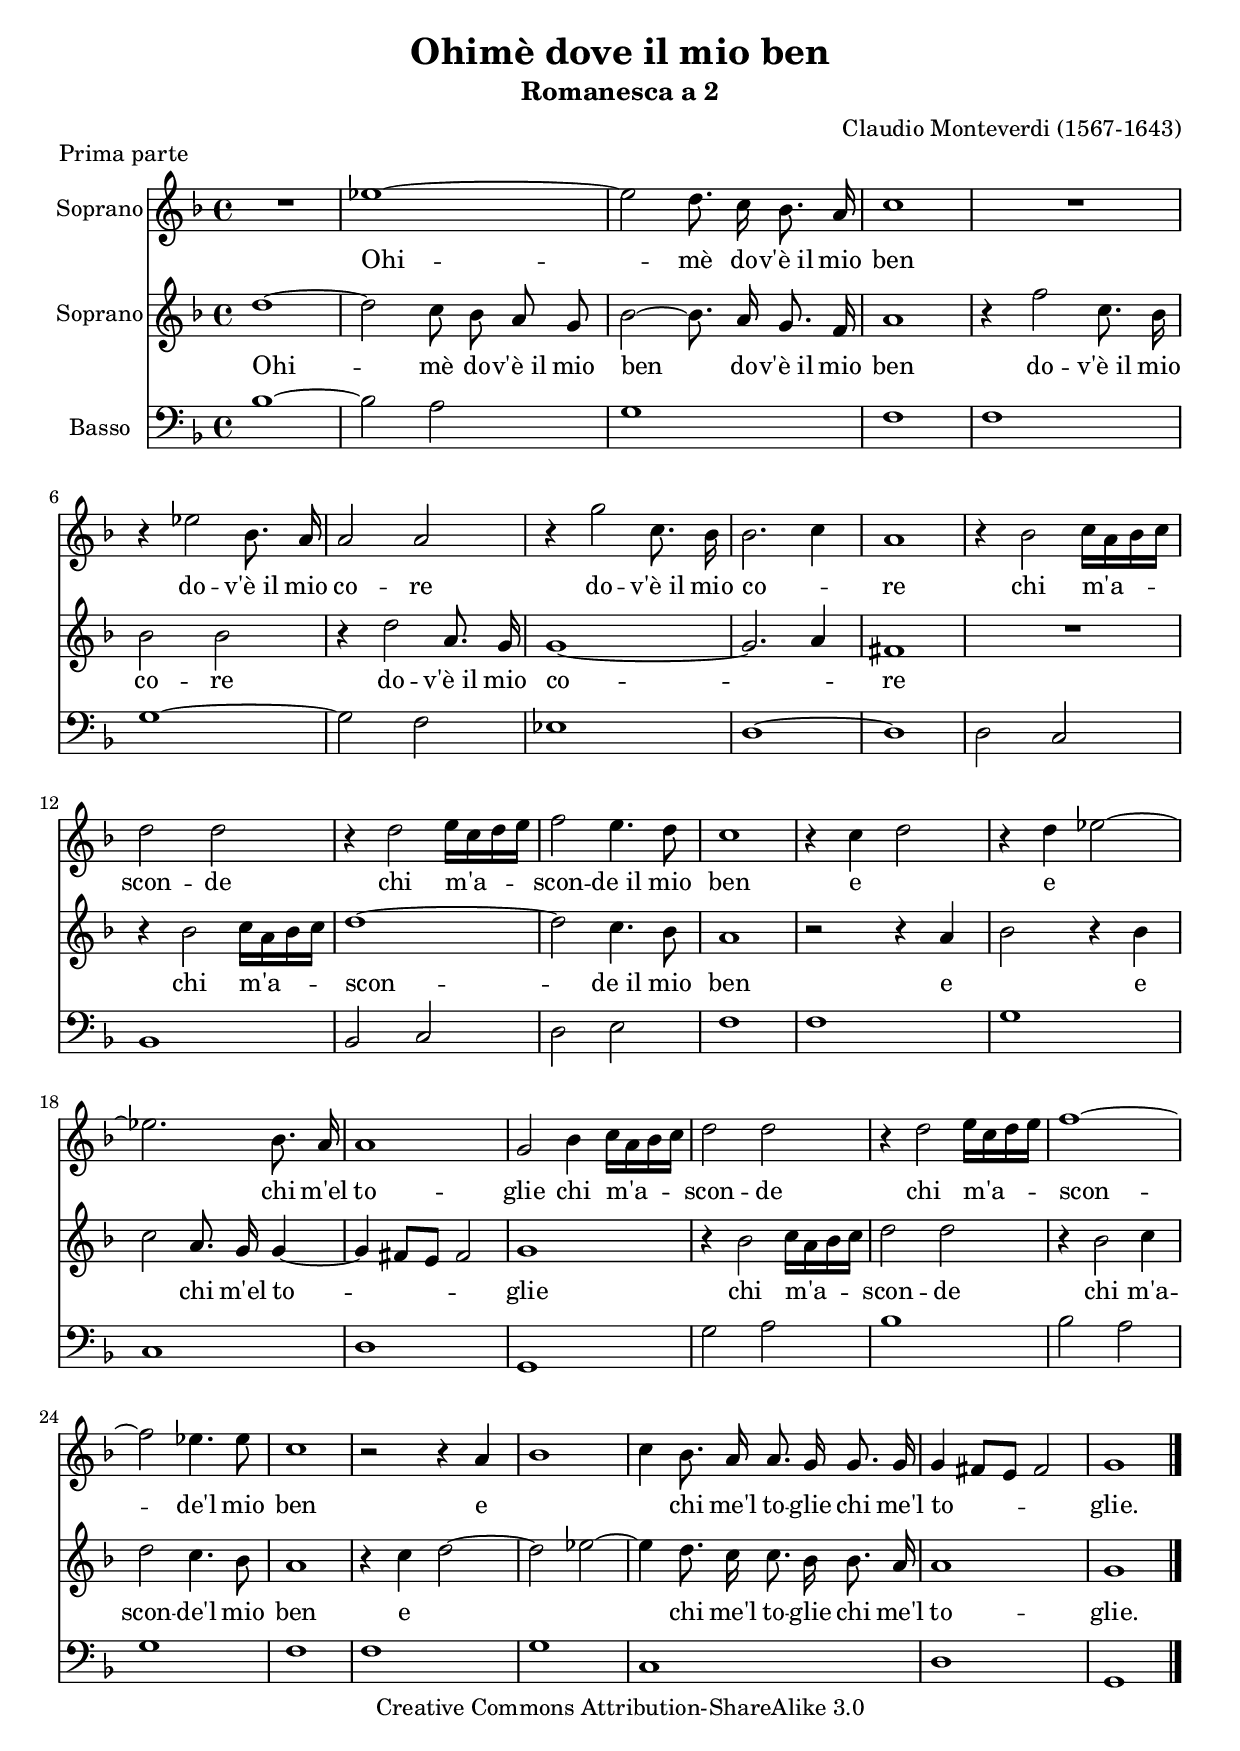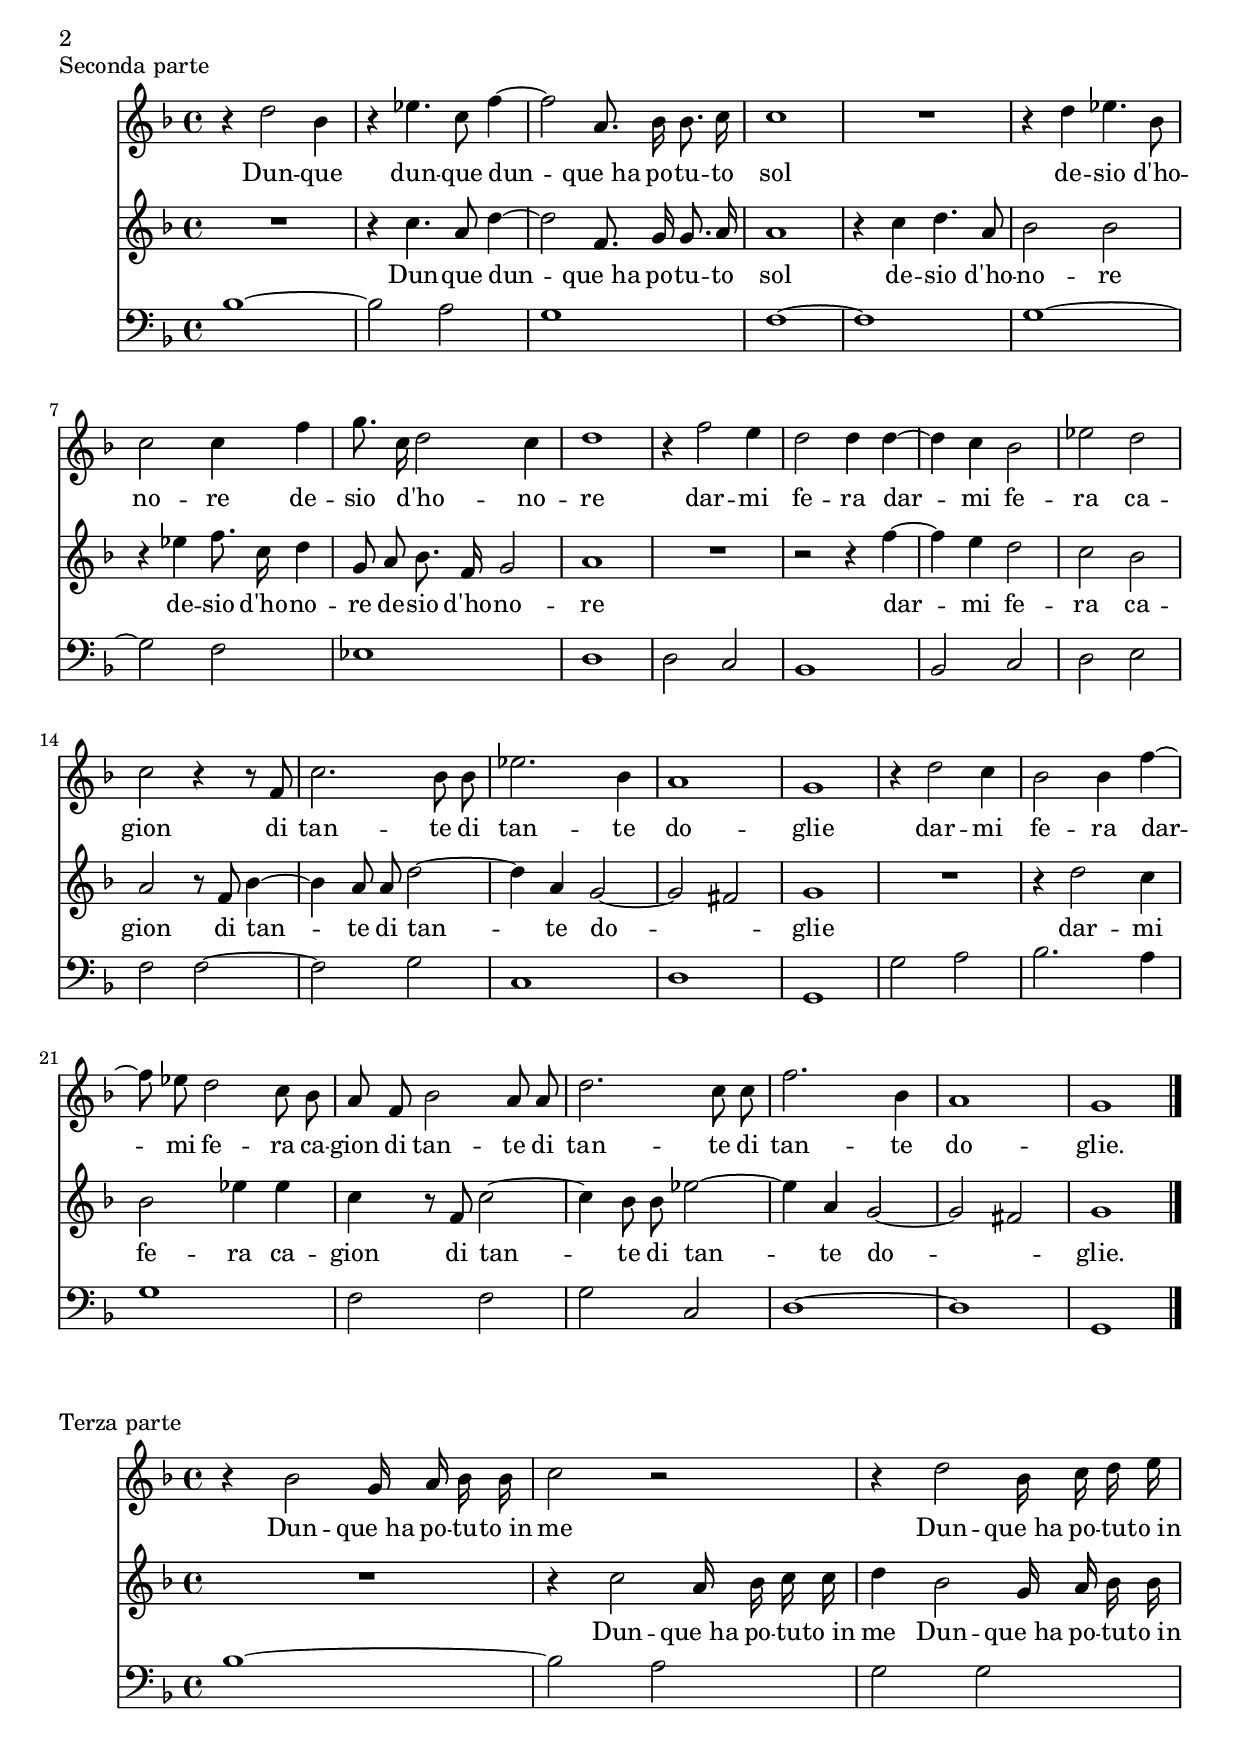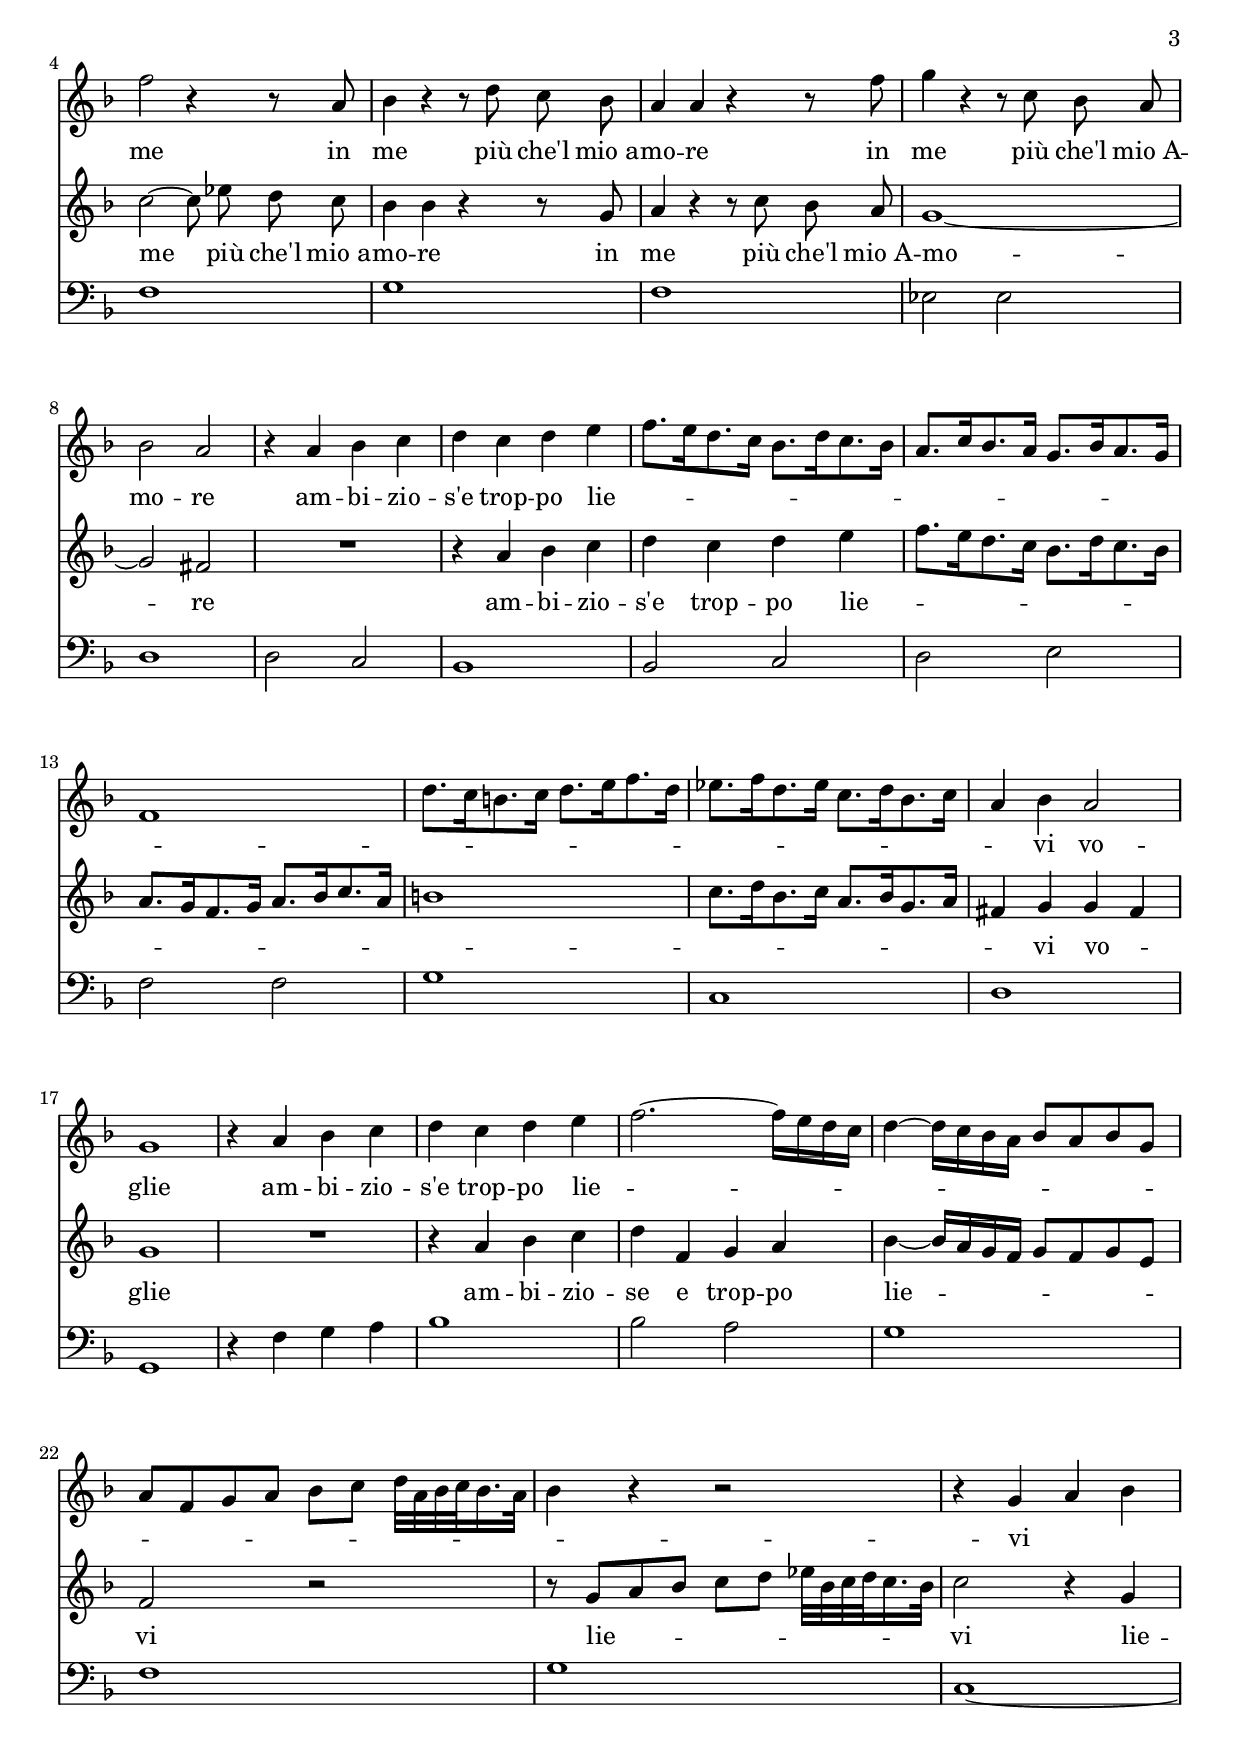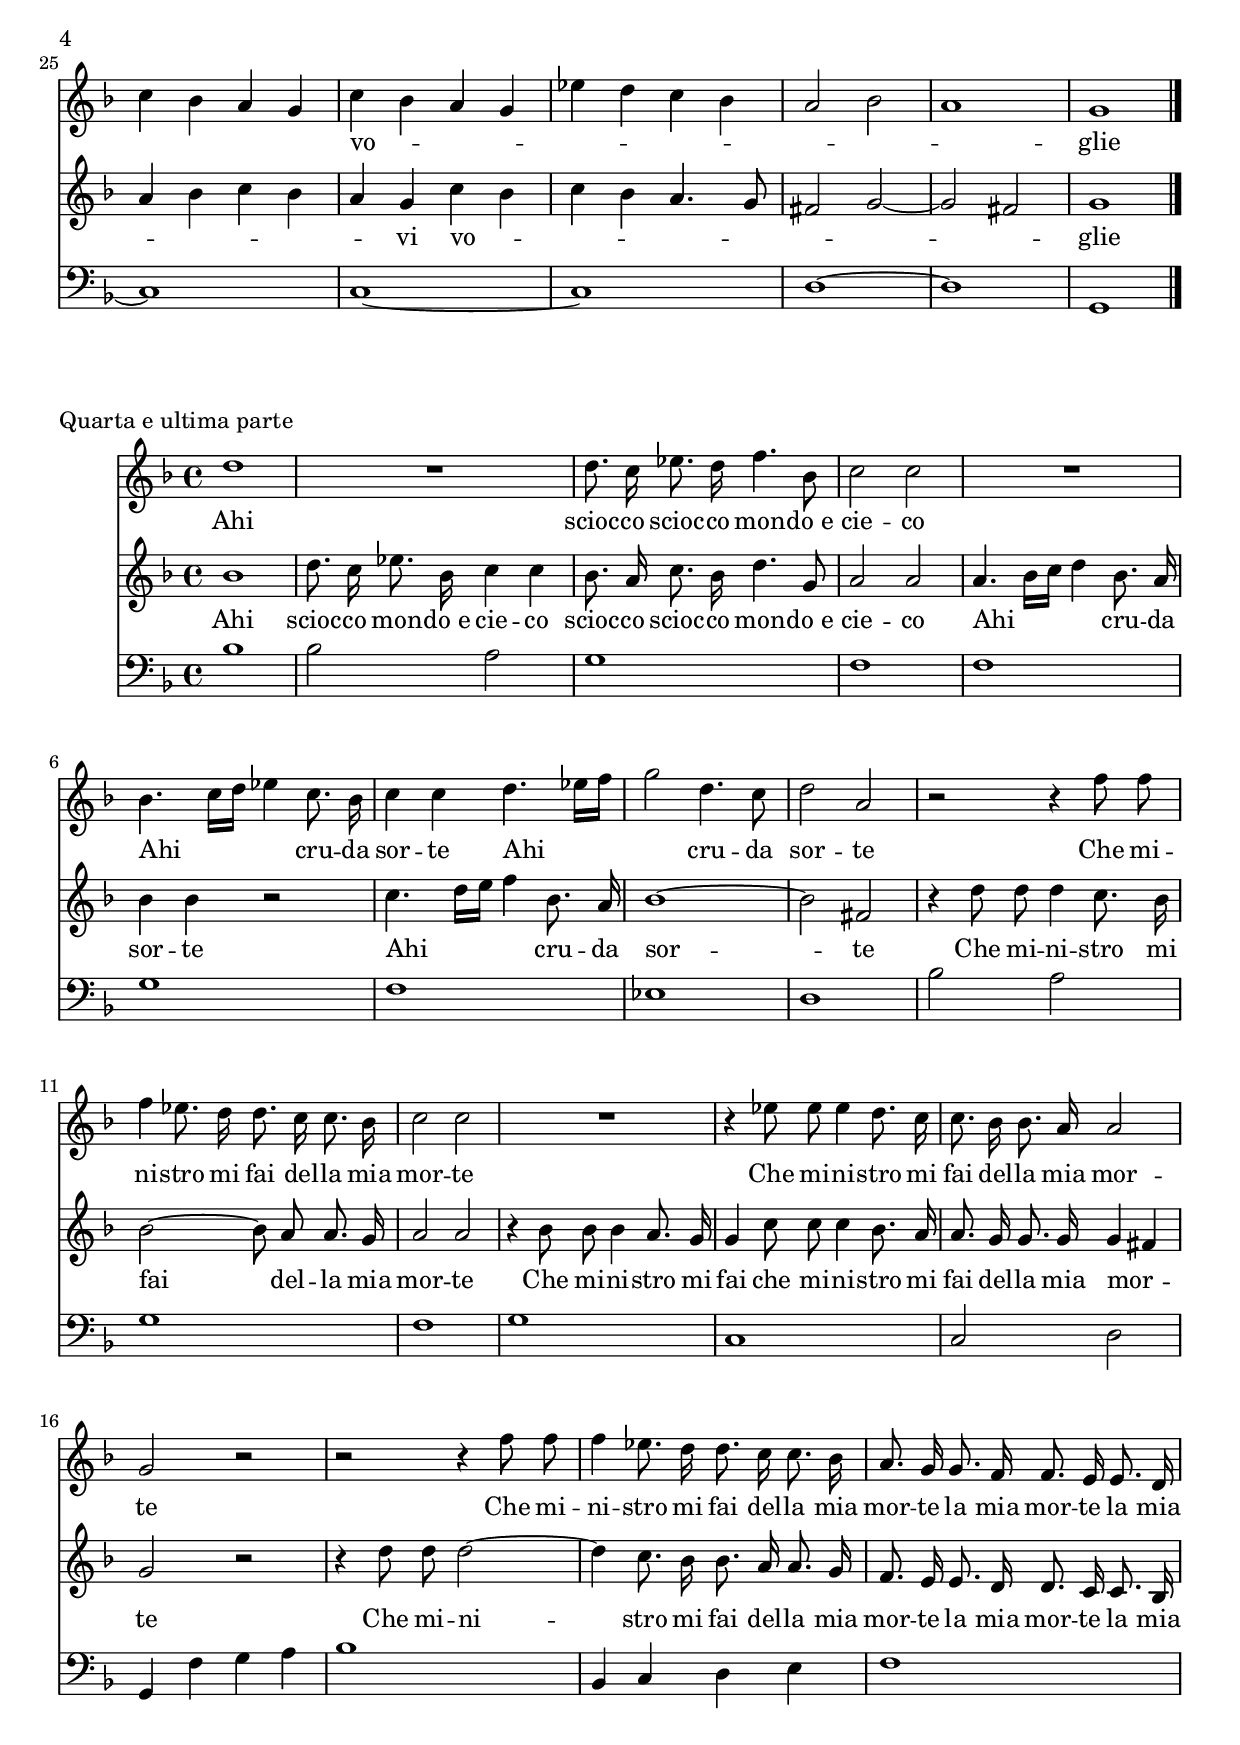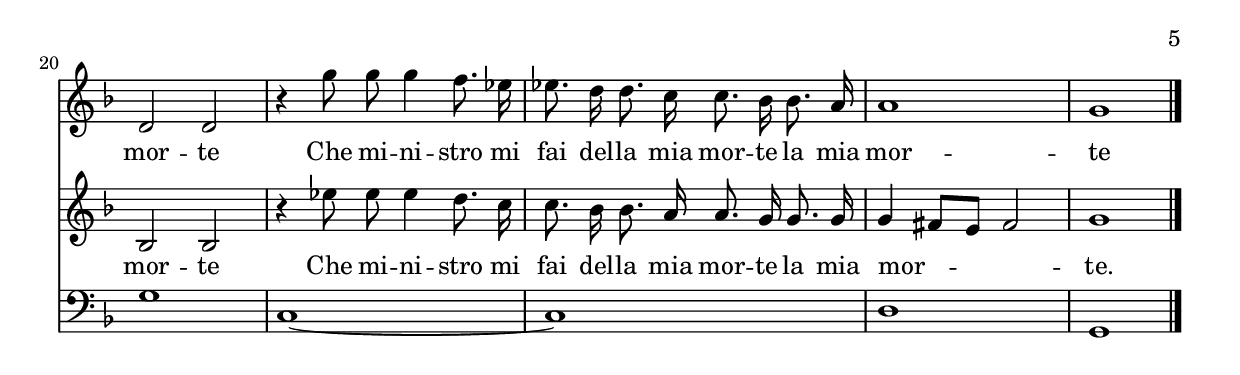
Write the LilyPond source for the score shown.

% Created on Wed Mar 18 20:00:39 CET 2009
\version "2.12.2"

\header {
	title = "Ohimè dove il mio ben"
	subtitle = "Romanesca a 2"
	composer = "Claudio Monteverdi (1567-1643)"
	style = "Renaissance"
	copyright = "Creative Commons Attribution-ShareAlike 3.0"
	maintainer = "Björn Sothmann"
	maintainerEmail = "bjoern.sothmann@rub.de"
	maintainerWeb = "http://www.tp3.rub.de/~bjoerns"
}

\include "deutsch.ly"

verseSIA= \lyricmode {
Ohi -- mè do -- v'è_il mio ben do -- v'è_il mio co -- re do -- v'è_il mio co -- re chi m'a -- scon -- de chi m'a -- scon -- de_il mio ben e e chi m'el to -- glie chi m'a -- scon -- de chi m'a -- scon -- de'l mio ben e chi me'l to -- glie chi me'l to -- glie.
}
verseSIIA= \lyricmode {
Ohi -- mè do -- v'è_il mio ben do -- v'è_il mio ben do -- v'è_il mio co -- re do -- v'è_il mio co -- re chi m'a -- scon -- de_il mio ben e e chi m'el to -- glie chi m'a -- scon -- de chi m'a -- scon -- de'l mio ben e chi me'l to -- glie chi me'l to -- glie.
}

verseSIB= \lyricmode {
Dun -- que dun -- que dun -- que_ha po -- tu -- to sol de -- sio d'ho -- no -- re de -- sio d'ho -- no -- re dar -- mi fe -- ra dar -- mi fe -- ra ca -- gion di tan -- te di tan -- te do -- glie dar -- mi fe -- ra dar -- mi fe -- ra ca -- gion di tan -- te di tan -- te di tan -- te do -- glie.
}
verseSIIB= \lyricmode {
Dun -- que dun -- que_ha po -- tu -- to sol de -- sio d'ho -- no -- re de -- sio d'ho -- no -- re de -- sio d'ho -- no -- re dar -- mi fe -- ra ca -- gion di tan -- te di tan -- te do -- glie dar -- mi fe -- ra ca -- gion di tan -- te di tan -- te do -- glie.
}

verseSIC= \lyricmode {
Dun -- que_ha po -- tu -- to_in me Dun -- que_ha po -- tu -- to_in me in me più che'l mio_a -- mo -- re in me più che'l mio_A -- mo -- re am -- bi -- zio -- s'e trop -- po lie -- vi vo -- glie am -- bi -- zio -- s'e trop -- po lie -- vi vo -- glie 
}
verseSIIC= \lyricmode {
Dun -- que_ha po -- tu -- to_in me Dun -- que_ha po -- tu -- to_in me più che'l mio_a -- mo -- re in me più che'l mio_A -- mo -- re am -- bi -- zio -- s'e trop -- po lie -- vi vo -- glie am -- bi -- zio -- se e trop -- po lie -- vi lie -- vi lie -- vi vo -- glie
}

verseSID= \lyricmode {
Ahi scioc -- co scioc -- co mon -- do_e cie -- co Ahi cru -- da sor -- te Ahi cru -- da sor -- te Che mi -- ni -- stro mi fai del -- la mia mor -- te Che mi -- ni -- stro mi fai del -- la mia mor -- te Che mi -- ni -- stro mi fai del -- la mia mor -- te la mia mor -- te la mia mor -- te Che mi -- ni -- stro mi fai del -- la mia mor -- te la mia mor -- te
}
verseSIID= \lyricmode {
Ahi scioc -- co mon -- do_e cie -- co scioc -- co scioc -- co mon -- do_e cie -- co Ahi cru -- da sor -- te Ahi cru -- da sor -- te Che mi -- ni -- stro mi fai del -- la mia mor -- te Che mi -- ni -- stro mi fai che mi -- ni -- stro mi fai del -- la mia mor -- te Che mi -- ni -- stro mi fai del -- la mia mor -- te la mia mor -- te la mia mor -- te Che mi -- ni -- stro mi fai del -- la mia mor -- te la mia mor -- te.
}
 

staffSopranoA = \new Staff  {
	\time 4/4
	\override Score.MetronomeMark #'stencil = ##f
	\tempo 4 = 100 
	\set Staff.instrumentName="Soprano"
	\set Staff.midiInstrument="oboe"
	\key f \major
	\clef treble
	\relative c'' { 	
		\context Voice = "melodySopA" {
			\dynamicUp
			\autoBeamOff
			R1 |
			es1~ |
			es2 d8. c16 b8. a16 |
			c1 |
			R1 |
			r4 es2 b8. a16 |
			a2 a |
			r4 g'2 c,8. b16 |
			b2.\melisma c4\melismaEnd |
			a1 |
			r4 b2 c16[ a b c] |
			d2 d |
			r4 d2 e16[ c d e] |
			f2 e4. d8 |
			c1 |
			r4 c\melisma d2\melismaEnd |
			r4 d\melisma es2~ |
			es2.\melismaEnd b8. a16 |
			a1 |
			g2 b4 c16[ a b c] |
			d2 d |
			r4 d2 e16[ c d e] |
			f1~ |
			f2 es4. es8 |
			c1 |
			r2 r4 a\melisma |
			b1 |
			c4\melismaEnd b8. a16 a8. g16 g8. g16 |
			g4\melisma fis8[ e] fis2\melismaEnd |
			g1 |
		}

	\bar "|."
	}

}
staffSopranoIIA = \new Staff  {
	\set Staff.instrumentName="Soprano"
	\set Staff.midiInstrument="oboe"
	\key f \major
	\clef treble
	\relative c'' { 	
		\context Voice = "melodySopIIIA" {
			\dynamicUp
			\autoBeamOff
			d1~ |
			d2 c8 b a g |
			b2~ b8. a16 g8. f16 |
			a1 |
			r4 f'2 c8. b16 |
			b2 b |
			r4 d2 a8. g16 |
			g1~\melisma |
			g2. a4\melismaEnd |
			fis1 |
			R1 |
			r4 b2 c16[ a b c] |
			d1~ |
			d2 c4. b8 |
			a1 |
			r2 r4 a\melisma |
			b2\melismaEnd r4 b\melisma |
			c2\melismaEnd a8. g16 g4~\melisma |
			g fis8[ e] fis2\melismaEnd |
			g1 |
			r4 b2 c16[ a b c] |
			d2 d |
			r4 b2 c4 |
			d2 c4. b8 |
			a1 |
			r4 c\melisma d2~ |
			d es~ |
			es4\melismaEnd d8. c16 c8. b16 b8. a16 |
			a1 |
			g |
		}

	\bar "|."
	}

}
staffBassoA = \new Staff  {
	\set Staff.instrumentName="Basso"
	\set Staff.midiInstrument="harpsichord"
	\key f \major
	\clef bass
	\relative c' { 	
		b1~ |
		b2 a |
		g1 |
		f |
		f |
		g~ |
		g2 f |
		es1 |
		d~ |
		d |
		d2 c |
		b1 |
		b2 c |
		d e |
		f1 |
		f |
		g |
		c, |
		d |
		g, |
		g'2 a |
		b1 |
		b2 a |
		g1 |
		f |
		f |
		g |
		c, |
		d |
		g, |
	\bar "|."
	}

}

staffSopranoB = \new Staff  {
	\time 4/4
	\override Score.MetronomeMark #'stencil = ##f
	\tempo 4 = 100 
	\set Staff.instrumentName=""
	\set Staff.midiInstrument="oboe"
	\key f \major
	\clef treble
	\relative c'' { 	
		\context Voice = "melodySopB" {
			\dynamicUp
			\autoBeamOff
			r4 d2 b4 |
			r4 es4. c8 f4~ |
			f2 a,8. b16 b8. c16 |
			c1 |
			R1 |
			r4 d es4. b8 |
			c2 c4 f |
			g8. c,16\melisma d2\melismaEnd c4 |
			d1 |
			r4 f2 e4 |
			d2 d4 d~ |
			d c b2 |
			es d |
			c r4 r8 f, |
			c'2. b8 b |
			es2. b4 |
			a1 |
			g |
			r4 d'2 c4 |
			b2 b4 f'~ |
			f8 es d2 c8 b |
			a8 f b2 a8 a |
			d2. c8 c |
			f2. b,4 |
			a1 |
			g |
		}

	\bar "|."
	}

}
staffSopranoIIB = \new Staff  {
	\set Staff.instrumentName=""
	\set Staff.midiInstrument="oboe"
	\key f \major
	\clef treble
	\relative c'' { 	
		\context Voice = "melodySopIIIB" {
			\dynamicUp
			\autoBeamOff
			R1 |
			r4 c4. a8 d4~ |
			d2 f,8. g16 g8. a16 |
			a1 |
			r4 c d4. a8 |
			b2 b |
			r4 es f8. c16 d4 |
			g,8 a b8. f16 g2 |
			a1 |
			R1 |
			r2 r4 f'~ |
			f e d2 |
			c b |
			a r8 f b4~ |
			b a8 a d2~ |
			d4 a g2~\melisma |
			g fis\melismaEnd |
			g1 |
			R1 |
			r4 d'2 c4 |
			b2 es4 es |
			c4 r8 f, c'2~ |
			c4 b8 b es2~ |
			es4 a, g2~\melisma |
			g fis\melismaEnd |
			g1 |
		}

	\bar "|."
	}

}
staffBassoB = \new Staff  {
	\set Staff.instrumentName=""
	\set Staff.midiInstrument="harpsichord"
	\key f \major
	\clef bass
	\relative c' { 	
		b1~ |
		b2 a |
		g1 |
		f~ |
		f |
		g~ |
		g2 f |
		es1 |
		d |
		d2 c |
		b1 |
		b2 c |
		d e |
		f f~ |
		f g |
		c,1 |
		d |
		g, |
		g'2 a |
		b2. a4 |
		g1 |
		f2 f |
		g c, |
		d1~ |
		d |
		g, |
	\bar "|."
	}

}

staffSopranoC = \new Staff  {
	\time 4/4
	\override Score.MetronomeMark #'stencil = ##f
	\tempo 4 = 100 
	\set Staff.instrumentName=""
	\set Staff.midiInstrument="oboe"
	\key f \major
	\clef treble
	\relative c'' { 	
		\context Voice = "melodySopC" {
			\dynamicUp
			\autoBeamOff
			r4 b2 g16 a b b |
			c2 r |
			r4 d2 b16 c d e |
			f2 r4 r8 a, |
			b4 r r8 d c b |
			a4 a r r8 f' |
			g4 r r8 c, b a |
			b2 a |
			r4 a b c |
			d c d e\melisma |
			f8.[ e16 d8. c16] b8.[d16 c8. b16] |
			a8.[ c16 b8. a16] g8.[ b16 a8. g16] |
			f1 |
			d'8.[ c16 h8. c16] d8.[ e16 f8. d16] |
			es8.[ f16 d8. es16] c8.[ d16 b8. c16] |
			a4\melismaEnd b a2 |
			g1 |
			r4 a b c |
			d c d e\melisma |
			f2.~ f16[ e d c] |
			d4~ d16[ c b a] b8[ a b g] |
			a[ f g a] b[ c] d32[ a b c b16. a32] |
			b4\melismaEnd r r2 |
			r4 g\melisma a b |
			c b a g\melismaEnd |
			c\melisma b a g |
			es' d c b |
			a2 b |
			a1\melismaEnd |
			g1 |
		}

	\bar "|."
	}

}
staffSopranoIIC = \new Staff  {
	\set Staff.instrumentName=""
	\set Staff.midiInstrument="oboe"
	\key f \major
	\clef treble
	\relative c'' { 	
		\context Voice = "melodySopIIIC" {
			\dynamicUp
			\autoBeamOff
			R1 |
			r4 c2 a16 b c c |
			d4 b2 g16 a b b |
			c2~ c8 es d c |
			b4 b r r8 g |
			a4 r r8 c b a |
			g1~|
			g2 fis |
			R1 |
			r4 a b c |
			d c d e~\melisma |
			f8.[ e16 d8. c16] b8.[ d16 c8. b16] |
			a8.[ g16 f8. g16] a8.[ b16 c8. a16] |
			h1 |
			c8.[ d16 b8. c16] a8.[ b16 g8. a16] |
			fis4\melismaEnd g g\melisma fis\melismaEnd |
			g1 |
			R1 |
			r4 a b c |
			d f, g a |
			b~\melisma b16[ a g f] g8[ f g e]\melismaEnd |
			f2 r |
			r8 g[\melisma a b]c[ d] es32[ b c d c16. b32]\melismaEnd |
			c2 r4 g\melisma |
			a b c b |
			a\melismaEnd g c\melisma b |
			c b a4. g8 |
			fis2 g~ |
			g fis\melismaEnd |
			g1 |
		}

	\bar "|."
	}

}
staffBassoC = \new Staff  {
	\set Staff.instrumentName=""
	\set Staff.midiInstrument="harpsichord"
	\key f \major
	\clef bass
	\relative c' { 	
		b1~ |
		b2 a |
		g g |
		f1 |
		g |
		f |
		es2 es |
		d1 |
		d2 c |
		b1 |
		b2 c |
		d e |
		f f |
		g1 |
		c, |
		d |
		g, |
		r4 f' g a |
		b1 |
		b2 a |
		g1 |
		f |
		g |
		c,~ |
		c |
		c~ |
		c |
		d~ |
		d |
		g, |
	\bar "|."
	}

}

staffSopranoD = \new Staff  {
	\time 4/4
	\override Score.MetronomeMark #'stencil = ##f
	\tempo 4 = 100 
	\set Staff.instrumentName=""
	\set Staff.midiInstrument="oboe"
	\key f \major
	\clef treble
	\relative c'' { 	
		\context Voice = "melodySopD" {
			\dynamicUp
			\autoBeamOff
			d1 |
			R1 |
			d8. c16 es8. d16 f4. b,8 |
			c2 c |
			R1 |
			b4.\melisma c16[ d] es4\melismaEnd c8. b16 |
			c4 c d4.\melisma es16[ f] |
			g2\melismaEnd d4. c8 |
			d2 a |
			r r4 f'8 f |
			f4 es8. d16 d8. c16 c8. b16 |
			c2 c |
			R1 |
			r4 es8 es es4 d8. c16 |
			c8. b16 b8. a16 a2 |
			g r |
			r r4 f'8 f |
			f4 es8. d16 d8. c16 c8. b16 |
			a8. g16 g8. f16 f8. e16 e8. d16 |
			d2 d |
			r4 g'8 g g4 f8. es16 |
			es8. d16 d8. c16 c8. b16 b8. a16 |
			a1 |
			g |
		}

	\bar "|."
	}

}
staffSopranoIID = \new Staff  {
	\set Staff.instrumentName=""
	\set Staff.midiInstrument="oboe"
	\key f \major
	\clef treble
	\relative c'' { 	
		\context Voice = "melodySopIIID" {
			\dynamicUp
			\autoBeamOff
			b1 |
			d8. c16 es8. b16 c4 c |
			b8. a16 c8. b16 d4. g,8 |
			a2 a |
			a4.\melisma b16[ c] d4\melismaEnd b8. a16 |
			b4 b r2 |
			c4.\melisma d16[ e] f4\melismaEnd b,8. a16 |
			b1~ |
			b2 fis |
			r4 d'8 d d4 c8. b16 |
			b2~ b8 a a8. g16 |
			a2 a |
			r4 b8 b b4 a8. g16 |
			g4 c8 c c4 b8. a16 |
			a8. g16 g8. g16 g4\melisma fis\melismaEnd |
			g2 r |
			r4 d'8 d d2~ |
			d4 c8. b16 b8. a16 a8. g16 |
			f8. e16 e8. d16 d8. c16 c8. b16 |
			b2 b |
			r4 es'8 es es4 d8. c16 |
			c8. b16 b8. a16 a8. g16 g8. g16 |
			g4\melisma fis8[ e] fis2\melismaEnd |
			g1 |
		}

	\bar "|."
	}

}
staffBassoD = \new Staff  {
	\set Staff.instrumentName=""
	\set Staff.midiInstrument="harpsichord"
	\key f \major
	\clef bass
	\relative c' { 	
		b1 |
		b2 a |
		g1 |
		f |
		f |
		g |
		f |
		es |
		d |
		b'2 a |
		g1 |
		f |
		g |
		c, |
		c2 d |
		g,4 f' g a |
		b1 |
		b,4 c d e |
		f1 |
		g |
		c,~ |
		c |
		d |
		g, |
	\bar "|."
	}

}

\score {
	<<
		\staffSopranoA
		\context Lyrics = "lmelodySopA" \lyricmode  { \lyricsto "melodySopA" \verseSIA }
		
		\staffSopranoIIA
		\context Lyrics = "lmelodySopIIIA" \lyricmode  { \lyricsto "melodySopIIIA" \verseSIIA }
		
		\staffBassoA
	>>
	
	\header {
		piece ="Prima parte"
	}
	
	\midi {
	}

	\layout  {
	}
}

\score {
	<<
		\staffSopranoB
		\context Lyrics = "lmelodySopB" \lyricmode  { \lyricsto "melodySopB" \verseSIB }
		
		\staffSopranoIIB
		\context Lyrics = "lmelodySopIIIB" \lyricmode  { \lyricsto "melodySopIIIB" \verseSIIB }
		
		\staffBassoB
	>>
	
	\header {
		piece ="Seconda parte"
	}
	
	\midi {
	}

	\layout  {
		indent = 1\cm
	}
}

\score {
	<<
		\staffSopranoC
		\context Lyrics = "lmelodySopC" \lyricmode  { \lyricsto "melodySopC" \verseSIC }
		
		\staffSopranoIIC
		\context Lyrics = "lmelodySopIIIC" \lyricmode  { \lyricsto "melodySopIIIC" \verseSIIC }
		
		\staffBassoC
	>>
	
	\header {
		piece ="Terza parte"
	}
	
	\midi {
	}

	\layout  {
		indent = 1\cm
	}
}

\score {
	<<
		\staffSopranoD
		\context Lyrics = "lmelodySopD" \lyricmode  { \lyricsto "melodySopD" \verseSID }
		
		\staffSopranoIID
		\context Lyrics = "lmelodySopIIID" \lyricmode  { \lyricsto "melodySopIIID" \verseSIID }
		
		\staffBassoD
	>>
	
	\header {
		piece ="Quarta e ultima parte"
	}
	
	\midi {
	}

	\layout  {
		indent = 1\cm
	}
}

\paper {
}

